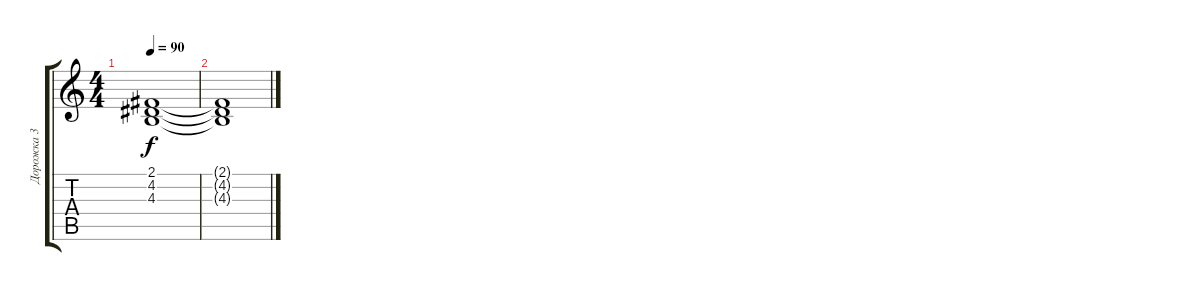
\track ("Дорожка 3" "Дорожка 3") {instrument tremolostrings}
\staff {score tabs}
\tuning (E4 B3 G3 D3 A2 E2) {hide}
\ts (4 4)
\tempo 90
\clef g2
\ks aminor
(2.1 4.2 4.3).1{dy f} |
(2.1{t} 4.2{t} 4.3{t}).1
